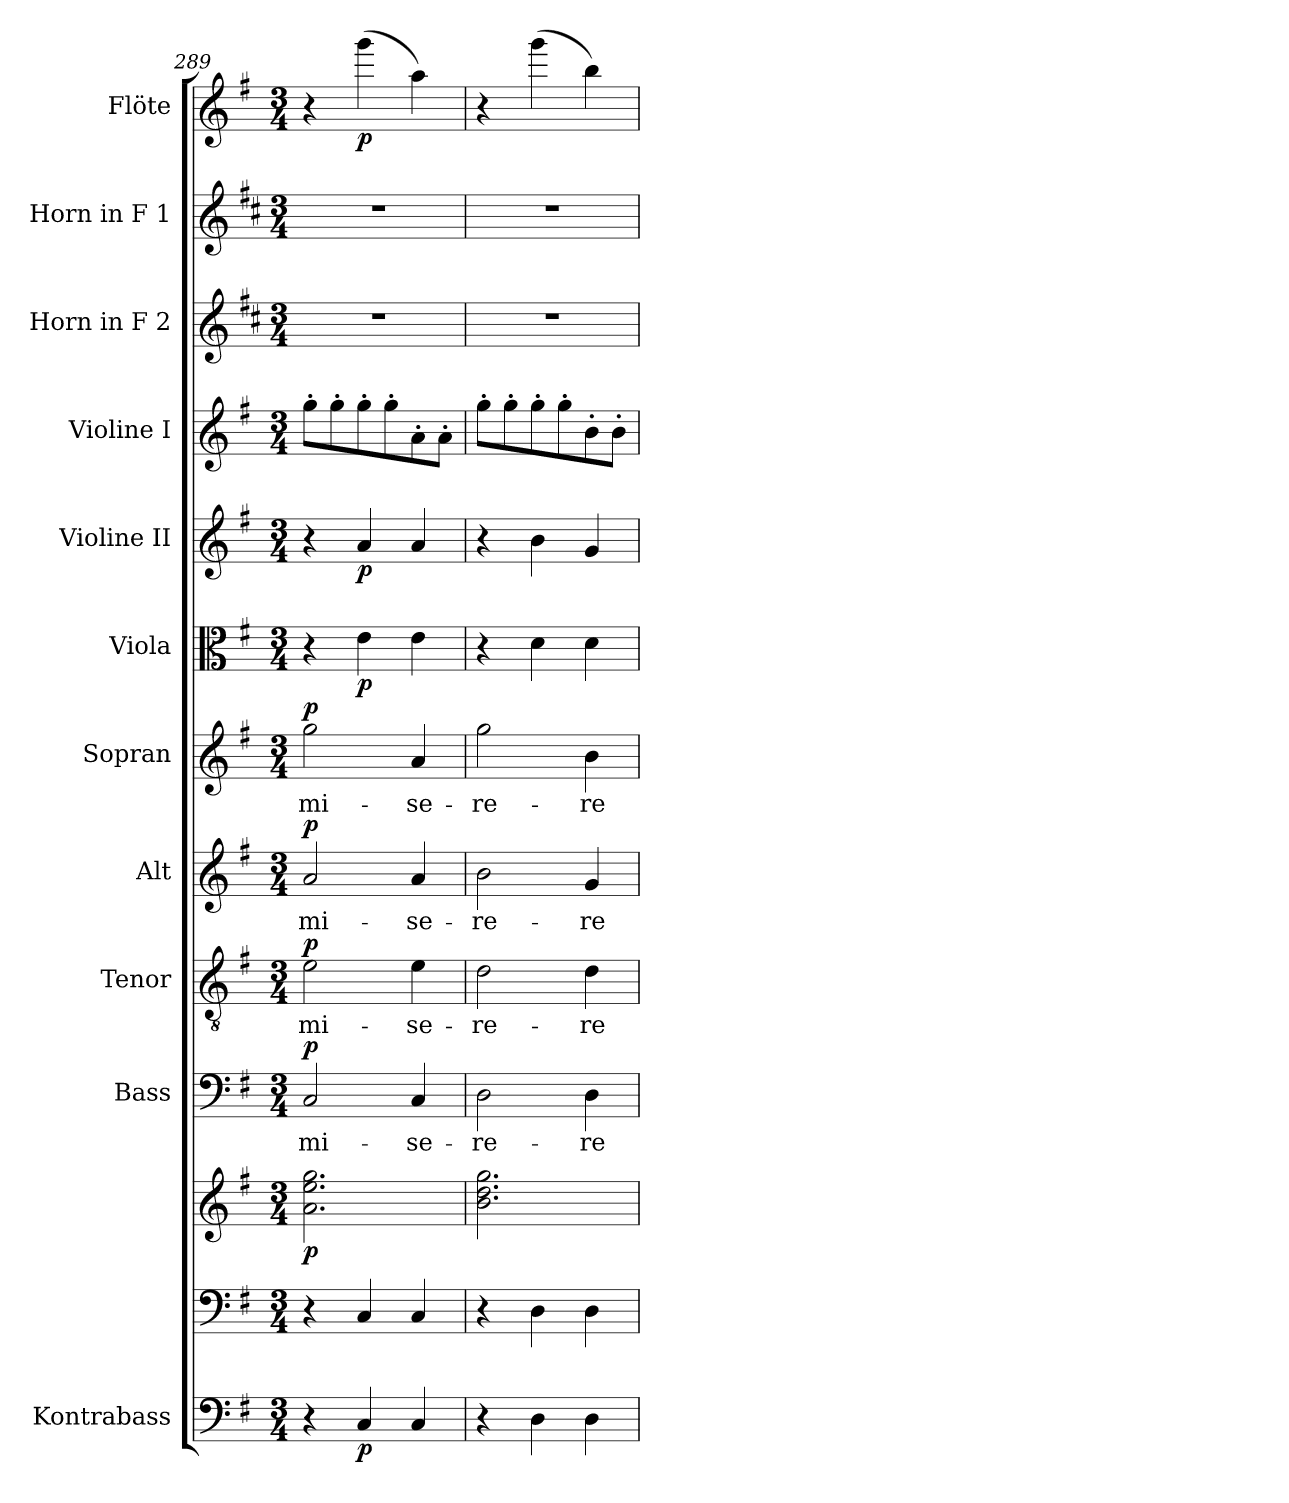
**kern	**dynam	**kern	**kern	**dynam	**kern	**text	**dynam	**kern	**text	**dynam	**kern	**text	**dynam	**kern	**text	**dynam	**kern	**dynam	**kern	**dynam	**kern	**kern	**kern	**kern	**dynam
*part12	*part12	*part11	*part11	*part11	*part10	*part10	*part10	*part9	*part9	*part9	*part8	*part8	*part8	*part7	*part7	*part7	*part6	*part6	*part5	*part5	*part4	*part3	*part2	*part1	*part1
*staff13	*staff13	*staff12	*staff11	*staff11/12	*staff10	*staff10	*staff10	*staff9	*staff9	*staff9	*staff8	*staff8	*staff8	*staff7	*staff7	*staff7	*staff6	*staff6	*staff5	*staff5	*staff4	*staff3	*staff2	*staff1	*staff1
*I"Kontrabass	*	*	*	*	*I"Bass	*	*	*I"Tenor	*	*	*I"Alt	*	*	*I"Sopran	*	*	*I"Viola	*	*I"Violine II	*	*I"Violine I	*I"Horn in F 2	*I"Horn in F 1	*I"Flöte	*
*I'Kb.	*	*	*	*	*I'B.	*	*	*I'T.	*	*	*I'A.	*	*	*I'S.	*	*	*I'Vla.	*	*I'Vl. II	*	*I'Vl. I	*	*	*I'Fl.	*
*clefF4	*	*clefF4	*clefG2	*	*clefF4	*	*	*clefGv2	*	*	*clefG2	*	*	*clefG2	*	*	*clefC3	*	*clefG2	*	*clefG2	*clefG2	*clefG2	*clefG2	*
*ITrd7c12	*	*	*	*	*	*	*	*	*	*	*	*	*	*	*	*	*	*	*	*	*	*ITrd4c7	*ITrd4c7	*	*
*k[f#]	*	*k[f#]	*k[f#]	*	*k[f#]	*	*	*k[f#]	*	*	*k[f#]	*	*	*k[f#]	*	*	*k[f#]	*	*k[f#]	*	*k[f#]	*k[f#]	*k[f#]	*k[f#]	*
*G:	*	*G:	*G:	*	*G:	*	*	*G:	*	*	*G:	*	*	*G:	*	*	*G:	*	*G:	*	*G:	*G:	*G:	*G:	*
*M3/4	*	*M3/4	*M3/4	*	*M3/4	*	*	*M3/4	*	*	*M3/4	*	*	*M3/4	*	*	*M3/4	*	*M3/4	*	*M3/4	*M3/4	*M3/4	*M3/4	*
=289	=289	=289	=289	=289	=289	=289	=289	=289	=289	=289	=289	=289	=289	=289	=289	=289	=289	=289	=289	=289	=289	=289	=289	=289	=289
!	!	!	!	!LO:DY:b	!	!LO:LY:b	!LO:DY:a	!	!LO:LY:b	!LO:DY:a	!	!LO:LY:b	!LO:DY:a	!	!LO:LY:b	!LO:DY:a	!	!	!	!	!	!	!	!	!
4r	.	4r	2.a\ 2.ee\ 2.gg\	p	2C/	mi-	p	2e\	mi-	p	2a/	mi-	p	2gg\	mi-	p	4r	.	4r	.	8gg'>\L	2.r	2.r	4r	.
.	.	.	.	.	.	.	.	.	.	.	.	.	.	.	.	.	.	.	.	.	8gg'>\	.	.	.	.
!	!LO:DY:b	!	!	!	!	!	!	!	!	!	!	!	!	!	!	!	!	!LO:DY:b	!	!LO:DY:b	!	!	!	!	!LO:DY:b
4CC/	p	4C/	.	.	.	.	.	.	.	.	.	.	.	.	.	.	4e\	p	4a/	p	8gg'>\	.	.	(>4ggg\	p
.	.	.	.	.	.	.	.	.	.	.	.	.	.	.	.	.	.	.	.	.	8gg'>\	.	.	.	.
!	!	!	!	!	!	!LO:LY:b	!	!	!LO:LY:b	!	!	!LO:LY:b	!	!	!LO:LY:b	!	!	!	!	!	!	!	!	!	!
4CC/	.	4C/	.	.	4C/	-se-	.	4e\	-se-	.	4a/	-se-	.	4a/	-se-	.	4e\	.	4a/	.	8a'>\	.	.	4aa\)	.
.	.	.	.	.	.	.	.	.	.	.	.	.	.	.	.	.	.	.	.	.	8a'>\J	.	.	.	.
=290	=290	=290	=290	=290	=290	=290	=290	=290	=290	=290	=290	=290	=290	=290	=290	=290	=290	=290	=290	=290	=290	=290	=290	=290	=290
!	!	!	!	!	!	!LO:LY:b	!	!	!LO:LY:b	!	!	!LO:LY:b	!	!	!LO:LY:b	!	!	!	!	!	!	!	!	!	!
4r	.	4r	2.b\ 2.dd\ 2.gg\	.	2D\	-re-	.	2d\	-re-	.	2b\	-re-	.	2gg\	-re-	.	4r	.	4r	.	8gg'>\L	2.r	2.r	4r	.
.	.	.	.	.	.	.	.	.	.	.	.	.	.	.	.	.	.	.	.	.	8gg'>\	.	.	.	.
4DD\	.	4D\	.	.	.	.	.	.	.	.	.	.	.	.	.	.	4d\	.	4b\	.	8gg'>\	.	.	(>4ggg\	.
.	.	.	.	.	.	.	.	.	.	.	.	.	.	.	.	.	.	.	.	.	8gg'>\	.	.	.	.
!	!	!	!	!	!	!LO:LY:b	!	!	!LO:LY:b	!	!	!LO:LY:b	!	!	!LO:LY:b	!	!	!	!	!	!	!	!	!	!
4DD\	.	4D\	.	.	4D\	-re	.	4d\	-re	.	4g/	-re	.	4b\	-re	.	4d\	.	4g/	.	8b'>\	.	.	4bb\)	.
.	.	.	.	.	.	.	.	.	.	.	.	.	.	.	.	.	.	.	.	.	8b'>\J	.	.	.	.
=	=	=	=	=	=	=	=	=	=	=	=	=	=	=	=	=	=	=	=	=	=	=	=	=	=
*-	*-	*-	*-	*-	*-	*-	*-	*-	*-	*-	*-	*-	*-	*-	*-	*-	*-	*-	*-	*-	*-	*-	*-	*-	*-
